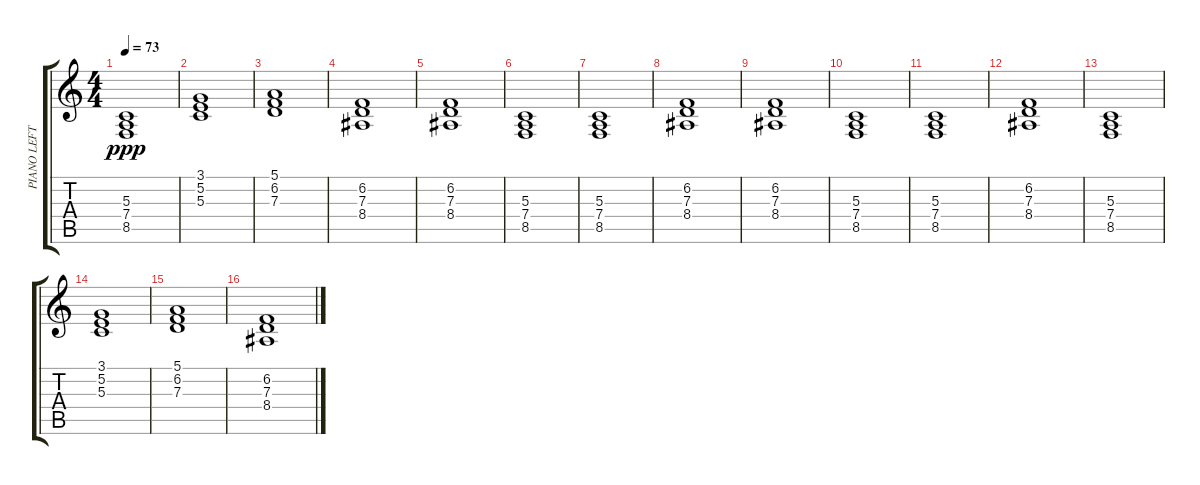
\track ("PIANO LEFT" "PIANO LEFT") {instrument acousticgrandpiano}
\staff {score tabs}
\tuning (E4 B3 G3 D3 A2 E2) {hide}
\ts (4 4)
\tempo 73
\clef g2
\ks c
(5.3 7.4 8.5).1{dy ppp} |
(3.1 5.2 5.3).1 |
(5.1 6.2 7.3).1 |
(6.2 7.3 8.4).1 |
(6.2 7.3 8.4).1{volume 16} |
(5.3 7.4 8.5).1 |
(5.3 7.4 8.5).1 |
(6.2 7.3 8.4).1 |
(6.2 7.3 8.4).1{volume 16} |
(5.3 7.4 8.5).1 |
(5.3 7.4 8.5).1 |
(6.2 7.3 8.4).1 |
(5.3 7.4 8.5).1 |
(3.1 5.2 5.3).1 |
(5.1 6.2 7.3).1 |
(6.2 7.3 8.4).1
